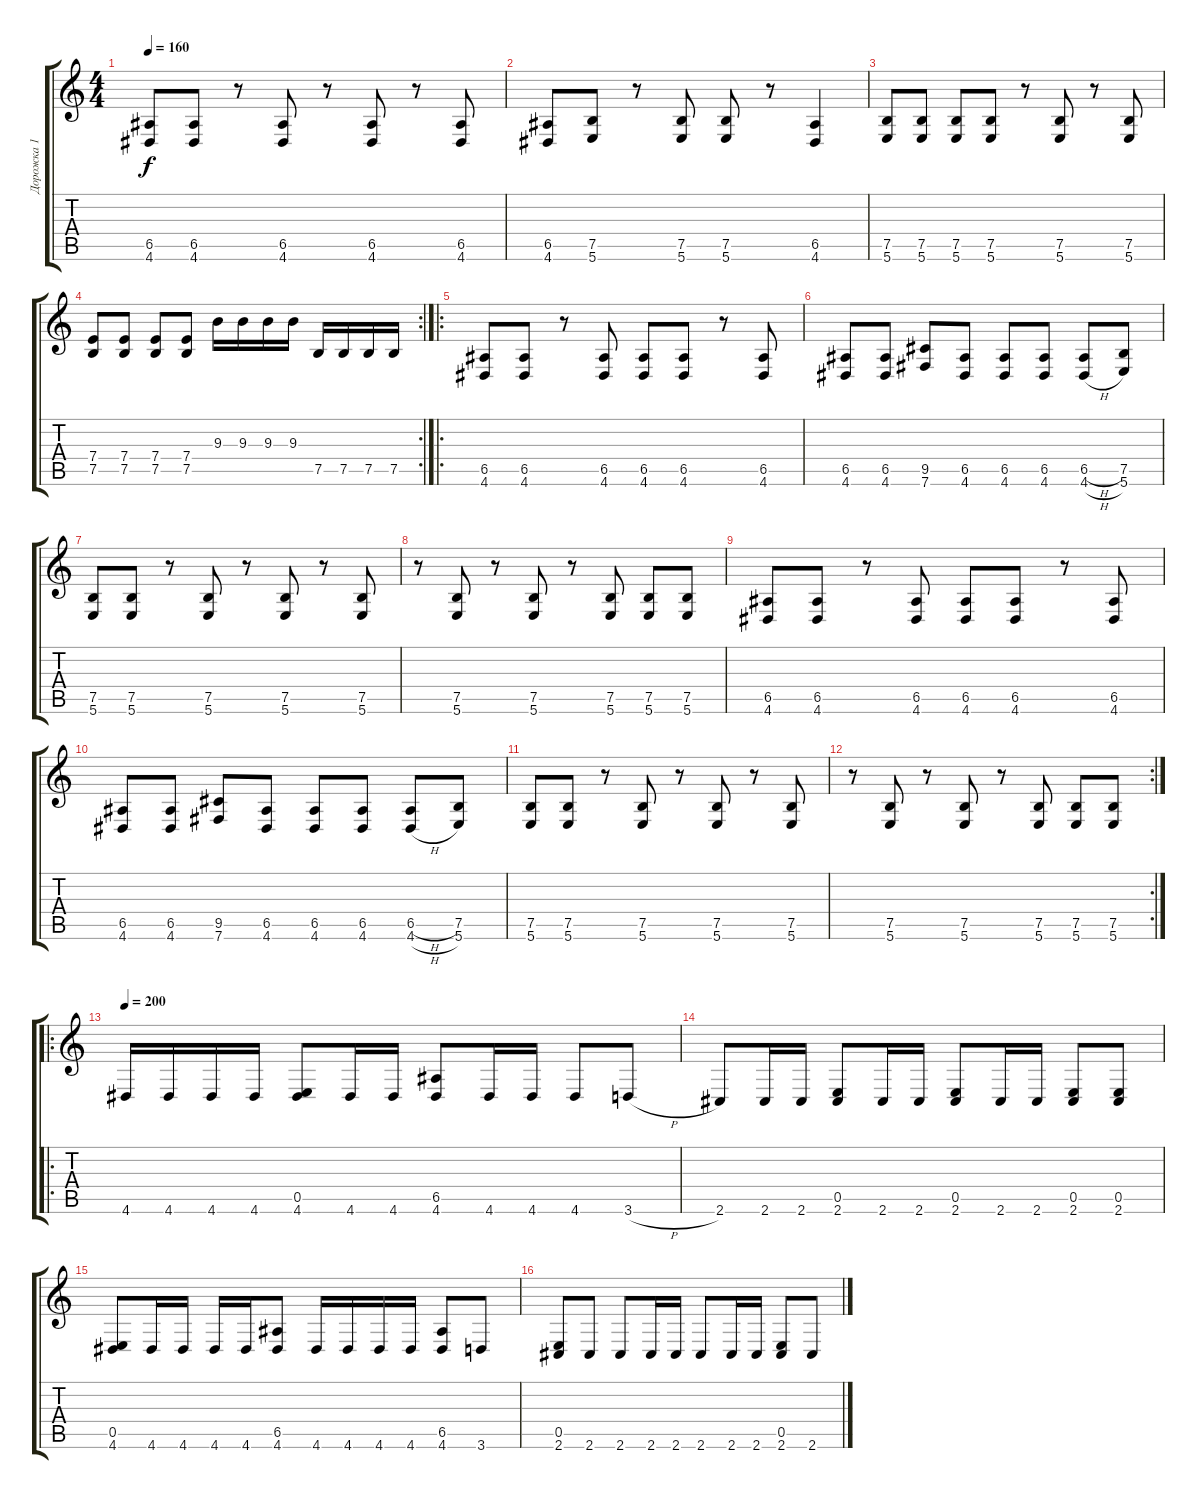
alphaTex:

\track ("Дорожка 1" "Дорожка 1") {instrument distortionguitar}
\staff {score tabs}
\tuning (B3 Gb3 D3 A2 E2 B1) {hide}
\ts (4 4)
\tempo 160
\clef g2
\ks c
(6.5 4.6).8{dy f} (6.5 4.6).8 r.8 (6.5 4.6).8 r.8 (6.5 4.6).8 r.8 (6.5 4.6).8 |
(6.5 4.6).8 (7.5 5.6).8 r.8 (7.5 5.6).8 (7.5 5.6).8 r.8 (6.5 4.6).4 |
(7.5 5.6).8 (7.5 5.6).8 (7.5 5.6).8 (7.5 5.6).8 r.8 (7.5 5.6).8 r.8 (7.5 5.6).8 |
\rc 2
(7.4 7.5).8 (7.4 7.5).8 (7.4 7.5).8 (7.4 7.5).8 9.3.16 9.3.16 9.3.16 9.3.16 7.5.16 7.5.16 7.5.16 7.5.16 |
\ro
(6.5 4.6).8 (6.5 4.6).8 r.8 (6.5 4.6).8 (6.5 4.6).8 (6.5 4.6).8 r.8 (6.5 4.6).8 |
(6.5 4.6).8 (6.5 4.6).8 (9.5 7.6).8 (6.5 4.6).8 (6.5 4.6).8 (6.5 4.6).8 (6.5{h} 4.6{h}).8 (7.5 5.6).8 |
(7.5 5.6).8 (7.5 5.6).8 r.8 (7.5 5.6).8 r.8 (7.5 5.6).8 r.8 (7.5 5.6).8 |
r.8 (7.5 5.6).8 r.8 (7.5 5.6).8 r.8 (7.5 5.6).8 (7.5 5.6).8 (7.5 5.6).8 |
(6.5 4.6).8 (6.5 4.6).8 r.8 (6.5 4.6).8 (6.5 4.6).8 (6.5 4.6).8 r.8 (6.5 4.6).8 |
(6.5 4.6).8 (6.5 4.6).8 (9.5 7.6).8 (6.5 4.6).8 (6.5 4.6).8 (6.5 4.6).8 (6.5{h} 4.6{h}).8 (7.5 5.6).8 |
(7.5 5.6).8 (7.5 5.6).8 r.8 (7.5 5.6).8 r.8 (7.5 5.6).8 r.8 (7.5 5.6).8 |
\rc 2
r.8 (7.5 5.6).8 r.8 (7.5 5.6).8 r.8 (7.5 5.6).8 (7.5 5.6).8 (7.5 5.6).8 |
\ro
\tempo 200
4.6.16 4.6.16 4.6.16 4.6.16 (0.5 4.6).8 4.6.16 4.6.16 (6.5 4.6).8 4.6.16 4.6.16 4.6.8 3.6{h}.8 |
2.6.8 2.6.16 2.6.16 (0.5 2.6).8 2.6.16 2.6.16 (0.5 2.6).8 2.6.16 2.6.16 (0.5 2.6).8 (0.5 2.6).8 |
(0.5 4.6).8 4.6.16 4.6.16 4.6.16 4.6.16 (6.5 4.6).8 4.6.16 4.6.16 4.6.16 4.6.16 (6.5 4.6).8 3.6.8 |
(0.5 2.6).8 2.6.8 2.6.8 2.6.16 2.6.16 2.6.8 2.6.16 2.6.16 (0.5 2.6).8 2.6.8
